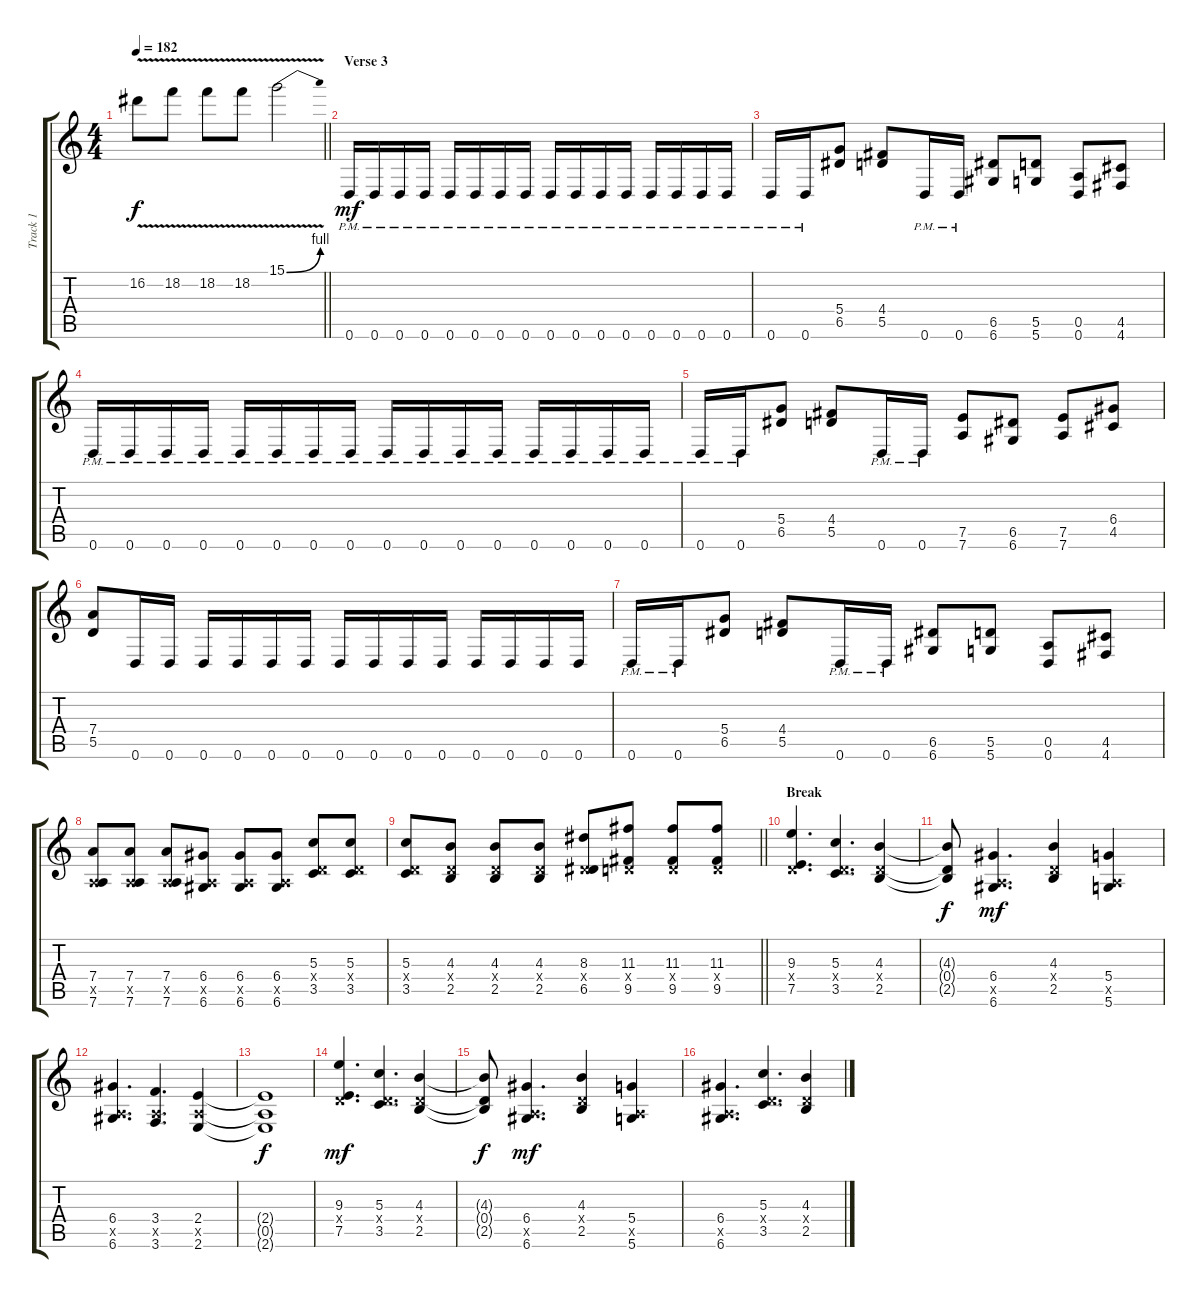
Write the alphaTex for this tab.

\track ("Track 1" "Track 1") {instrument distortionguitar}
\staff {score tabs}
\tuning (E4 B3 G3 D3 A2 D2) {hide}
\ts (4 4)
\tempo 182
\clef g2
\barLineRight lightlight
\ks c
16.2{v t}.8{dy f} 18.2{v}.8 18.2{v}.8 18.2{v}.8 15.1{be (bend 0 0 60 4) v}.2 |
\section ("" "Verse 3")
0.6{pm}.16{dy mf} 0.6{pm}.16 0.6{pm}.16 0.6{pm}.16 0.6{pm}.16 0.6{pm}.16 0.6{pm}.16 0.6{pm}.16 0.6{pm}.16 0.6{pm}.16 0.6{pm}.16 0.6{pm}.16 0.6{pm}.16 0.6{pm}.16 0.6{pm}.16 0.6{pm}.16 |
0.6{pm}.16 0.6{pm}.16 (5.4 6.5).8 (4.4 5.5).8 0.6{pm}.16 0.6{pm}.16 (6.5 6.6).8 (5.5 5.6).8 (0.5 0.6).8 (4.5 4.6).8 |
0.6{pm}.16 0.6{pm}.16 0.6{pm}.16 0.6{pm}.16 0.6{pm}.16 0.6{pm}.16 0.6{pm}.16 0.6{pm}.16 0.6{pm}.16 0.6{pm}.16 0.6{pm}.16 0.6{pm}.16 0.6{pm}.16 0.6{pm}.16 0.6{pm}.16 0.6{pm}.16 |
0.6{pm}.16 0.6{pm}.16 (5.4 6.5).8 (4.4 5.5).8 0.6{pm}.16 0.6{pm}.16 (7.5 7.6).8 (6.5 6.6).8 (7.5 7.6).8 (6.4 4.5).8 |
(7.4 5.5).8 0.6.16 0.6.16 0.6.16 0.6.16 0.6.16 0.6.16 0.6.16 0.6.16 0.6.16 0.6.16 0.6.16 0.6.16 0.6.16 0.6.16 |
0.6{pm}.16 0.6{pm}.16 (5.4 6.5).8 (4.4 5.5).8 0.6{pm}.16 0.6{pm}.16 (6.5 6.6).8 (5.5 5.6).8 (0.5 0.6).8 (4.5 4.6).8 |
(7.4 0.5{x} 7.6).8 (7.4 0.5{x} 7.6).8 (7.4 0.5{x} 7.6).8 (6.4 0.5{x} 6.6).8 (6.4 0.5{x} 6.6).8 (6.4 0.5{x} 6.6).8 (5.3 0.4{x} 3.5).8 (5.3 0.4{x} 3.5).8 |
\barLineRight lightlight
(5.3 0.4{x} 3.5).8 (4.3 0.4{x} 2.5).8 (4.3 0.4{x} 2.5).8 (4.3 0.4{x} 2.5).8 (8.3 0.4{x} 6.5).8 (11.3 0.4{x} 9.5).8 (11.3 0.4{x} 9.5).8 (11.3 0.4{x} 9.5).8 |
\section ("" "Break")
(9.3 0.4{x} 7.5).4{d} (5.3 0.4{x} 3.5).4{d} (4.3 0.4{x} 2.5).4 |
(4.3{t} 0.4{t} 2.5{t}).8{dy f} (6.4 0.5{x} 6.6).4{d dy mf} (4.3 0.4{x} 2.5).4 (5.4 0.5{x} 5.6).4 |
(6.4 0.5{x} 6.6).4{d} (3.4 0.5{x} 3.6).4{d} (2.4 0.5{x} 2.6).4 |
(2.4{t} 0.5{t} 2.6{t}).1{dy f} |
(9.3 0.4{x} 7.5).4{d dy mf} (5.3 0.4{x} 3.5).4{d} (4.3 0.4{x} 2.5).4 |
(4.3{t} 0.4{t} 2.5{t}).8{dy f} (6.4 0.5{x} 6.6).4{d dy mf} (4.3 0.4{x} 2.5).4 (5.4 0.5{x} 5.6).4 |
(6.4 0.5{x} 6.6).4{d} (5.3 0.4{x} 3.5).4{d} (4.3 0.4{x} 2.5).4
